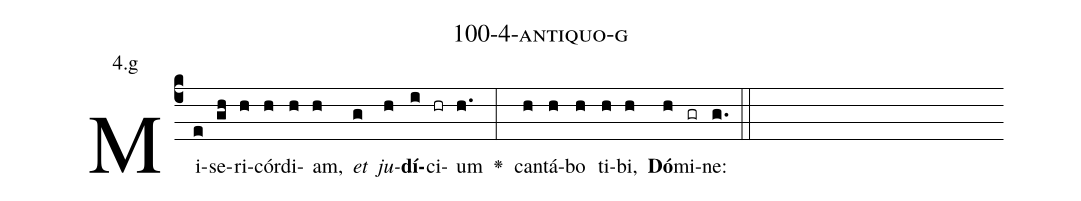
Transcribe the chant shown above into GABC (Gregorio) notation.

name: 100-4-antiquo-g;
annotation: 4.g;
%%
(c4)Mi(e)se(gh)ri(h)cór(h)di(h)am,(h) <i>et</i>(g) <i>ju</i>(h)<b>dí</b>(i)ci(hr)um(h.) <v>\greheightstar</v>(:) can(h)tá(h)bo(h) ti(h)bi,(h) <b>Dó</b>(h)mi(gr)ne:(g.) (::)


%E(h) u(h) o(h) u(h) a(h) e.(g.) (::)
